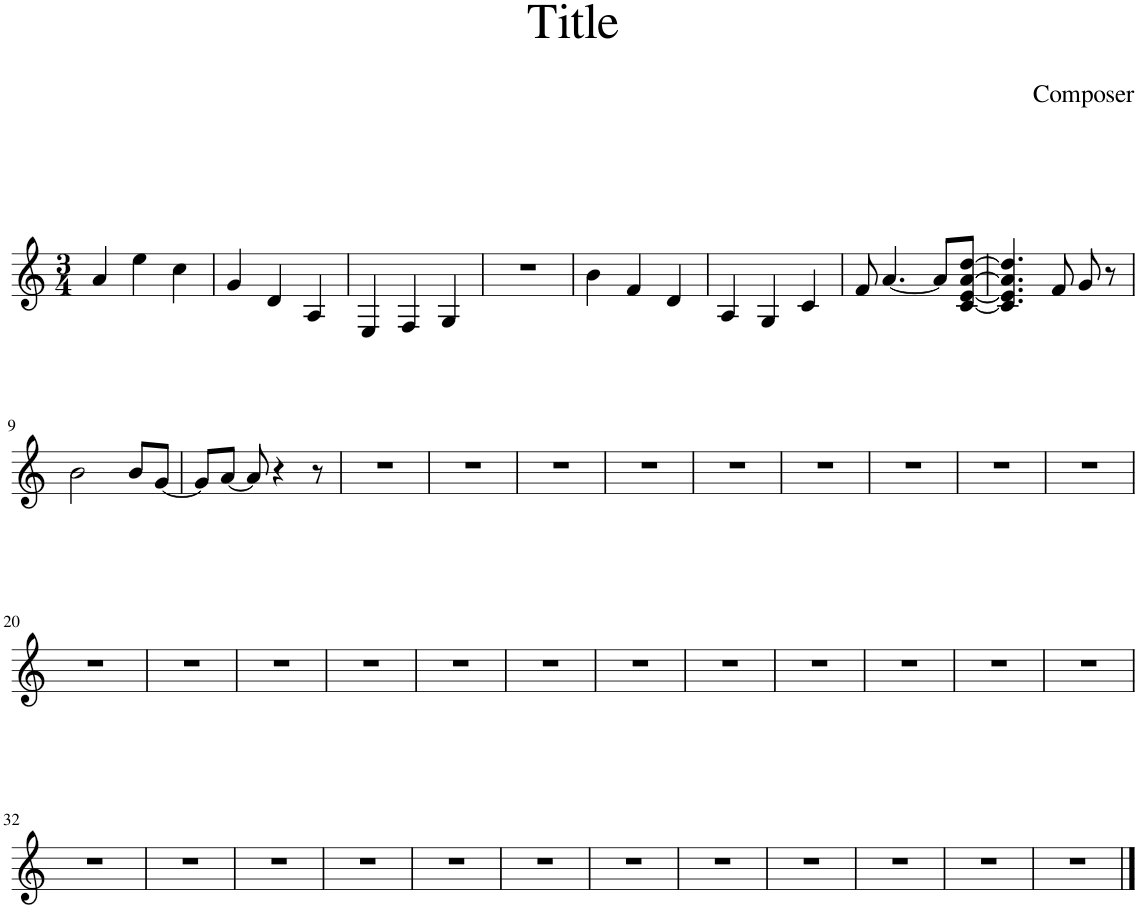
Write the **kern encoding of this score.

**kern
*part1
*staff1
*I"Piano
*I'Pno.
*clefG2
*k[]
*M3/4
=1
4a/
4ee\
4cc\
=2
4g/
4d/
4A/
=3
4E/
4F/
4G/
=4
2.r
=5
4b\
4f/
4d/
=6
4A/
4G/
4c/
=7
8f/
[4.a/
8a/L]
[8c/ [8e/ [8a/ [8dd/J
=8
4.c/] 4.e/] 4.a/] 4.dd/]
8f/
8g/
8r
!!LO:LB:g=z
=9
2b\
8b/L
[8g/J
=10
8g/L]
[8a/J
8a/]
4r
8r
=11
2.r
=12
2.r
=13
2.r
=14
2.r
=15
2.r
=16
2.r
=17
2.r
=18
2.r
=19
2.r
!!LO:LB:g=z
=20
2.r
=21
2.r
=22
2.r
=23
2.r
=24
2.r
=25
2.r
=26
2.r
=27
2.r
=28
2.r
=29
2.r
=30
2.r
=31
2.r
!!LO:LB:g=z
=32
2.r
=33
2.r
=34
2.r
=35
2.r
=36
2.r
=37
2.r
=38
2.r
=39
2.r
=40
2.r
=41
2.r
=42
2.r
=43
2.r
==
*-
